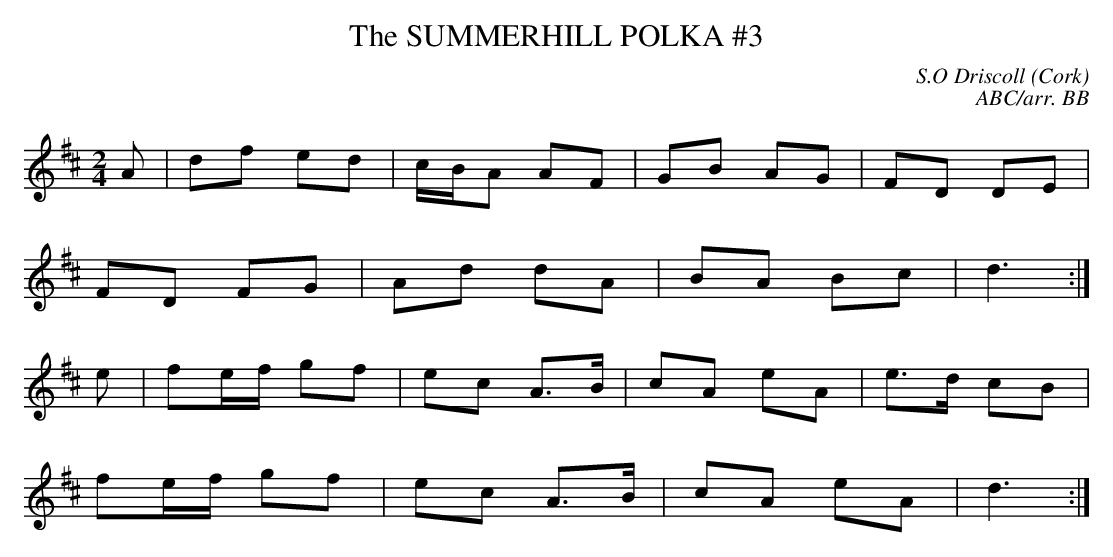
X:1
T:SUMMERHILL POLKA #3, The
C:S.O Driscoll (Cork)
C:ABC/arr. BB
M:2/4
L:1/8
5Q:1/4=120
K:D
A|df ed|c/B/A AF|GB AG|FD DE|
FD FG|Ad dA|BA Bc|d3 :|
e|fe/f/ gf|ec A>B|cA eA|e>d cB|
fe/f/ gf|ec A>B|cA eA|d3 :|
